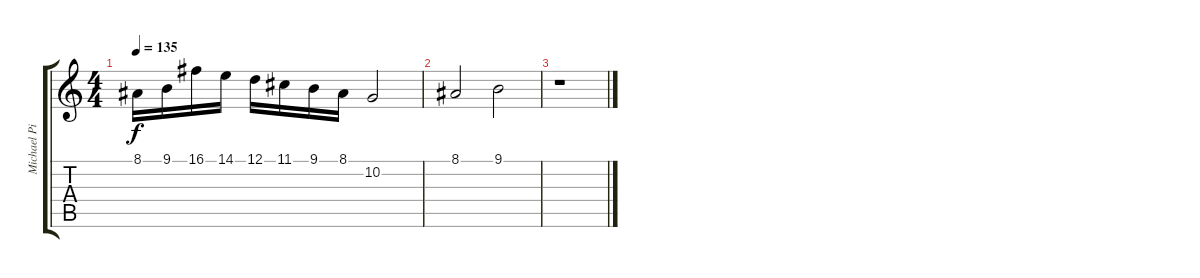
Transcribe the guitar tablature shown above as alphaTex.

\track ("Michael Pinella Lead" "Michael Pi") {instrument harpsichord}
\staff {score tabs}
\tuning (D4 A3 F3 C3 G2 D2) {hide}
\ts (4 4)
\tempo 135
\clef g2
\ks c
8.1.16{dy f} 9.1.16 16.1.16 14.1.16 12.1.16 11.1.16 9.1.16 8.1.16 10.2.2 |
8.1.2 9.1.2 |
r.1{txt ""}
